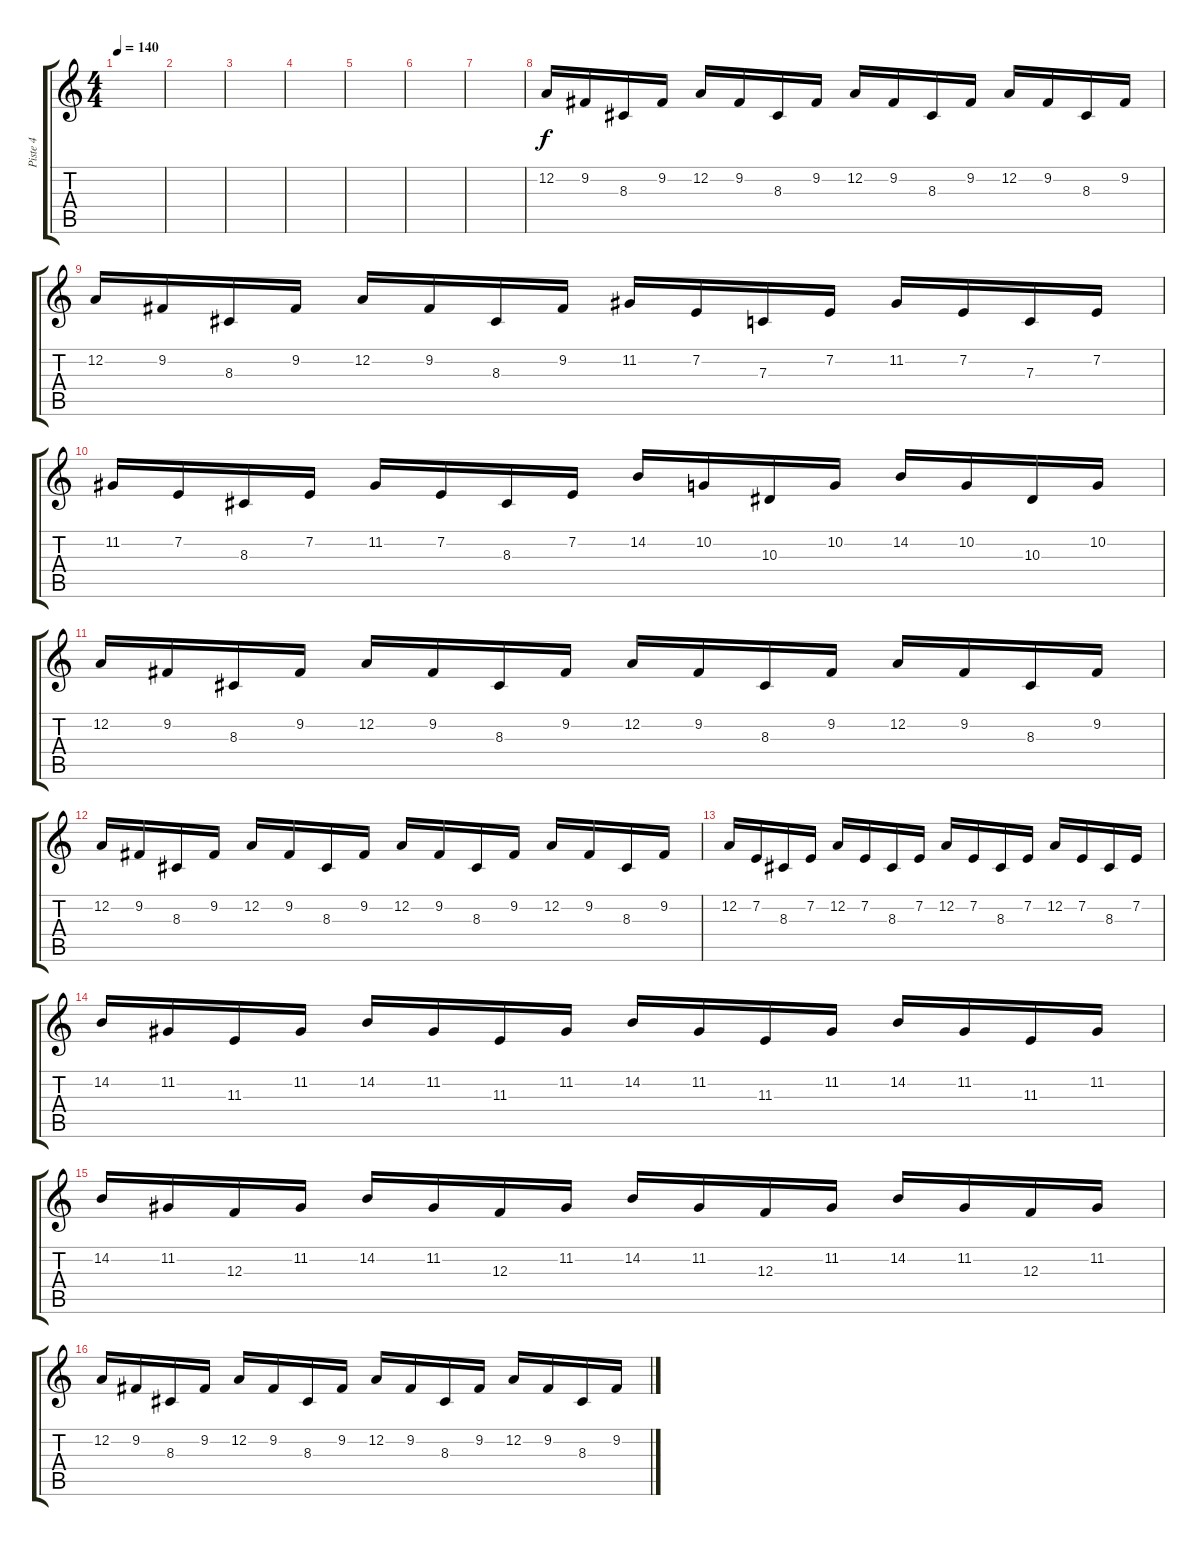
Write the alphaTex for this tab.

\track ("Piste 4" "Piste 4") {instrument lead1square}
\staff {score tabs}
\tuning (D4 A3 F3 C3 G2 D2) {hide}
\ts (4 4)
\tempo 140
\clef g2
\ks c
|
|
|
|
|
|
|
12.2.16 9.2.16 8.3.16 9.2.16 12.2.16 9.2.16 8.3.16 9.2.16 12.2.16 9.2.16 8.3.16 9.2.16 12.2.16 9.2.16 8.3.16 9.2.16 |
12.2.16 9.2.16 8.3.16 9.2.16 12.2.16 9.2.16 8.3.16 9.2.16 11.2.16 7.2.16 7.3.16 7.2.16 11.2.16 7.2.16 7.3.16 7.2.16 |
11.2.16 7.2.16 8.3.16 7.2.16 11.2.16 7.2.16 8.3.16 7.2.16 14.2.16 10.2.16 10.3.16 10.2.16 14.2.16 10.2.16 10.3.16 10.2.16 |
12.2.16 9.2.16 8.3.16 9.2.16 12.2.16 9.2.16 8.3.16 9.2.16 12.2.16 9.2.16 8.3.16 9.2.16 12.2.16 9.2.16 8.3.16 9.2.16 |
12.2.16 9.2.16 8.3.16 9.2.16 12.2.16 9.2.16 8.3.16 9.2.16 12.2.16 9.2.16 8.3.16 9.2.16 12.2.16 9.2.16 8.3.16 9.2.16 |
12.2.16 7.2.16 8.3.16 7.2.16 12.2.16 7.2.16 8.3.16 7.2.16 12.2.16 7.2.16 8.3.16 7.2.16 12.2.16 7.2.16 8.3.16 7.2.16 |
14.2.16 11.2.16 11.3.16 11.2.16 14.2.16 11.2.16 11.3.16 11.2.16 14.2.16 11.2.16 11.3.16 11.2.16 14.2.16 11.2.16 11.3.16 11.2.16 |
14.2.16 11.2.16 12.3.16 11.2.16 14.2.16 11.2.16 12.3.16 11.2.16 14.2.16 11.2.16 12.3.16 11.2.16 14.2.16 11.2.16 12.3.16 11.2.16 |
12.2.16 9.2.16 8.3.16 9.2.16 12.2.16 9.2.16 8.3.16 9.2.16 12.2.16 9.2.16 8.3.16 9.2.16 12.2.16 9.2.16 8.3.16 9.2.16
